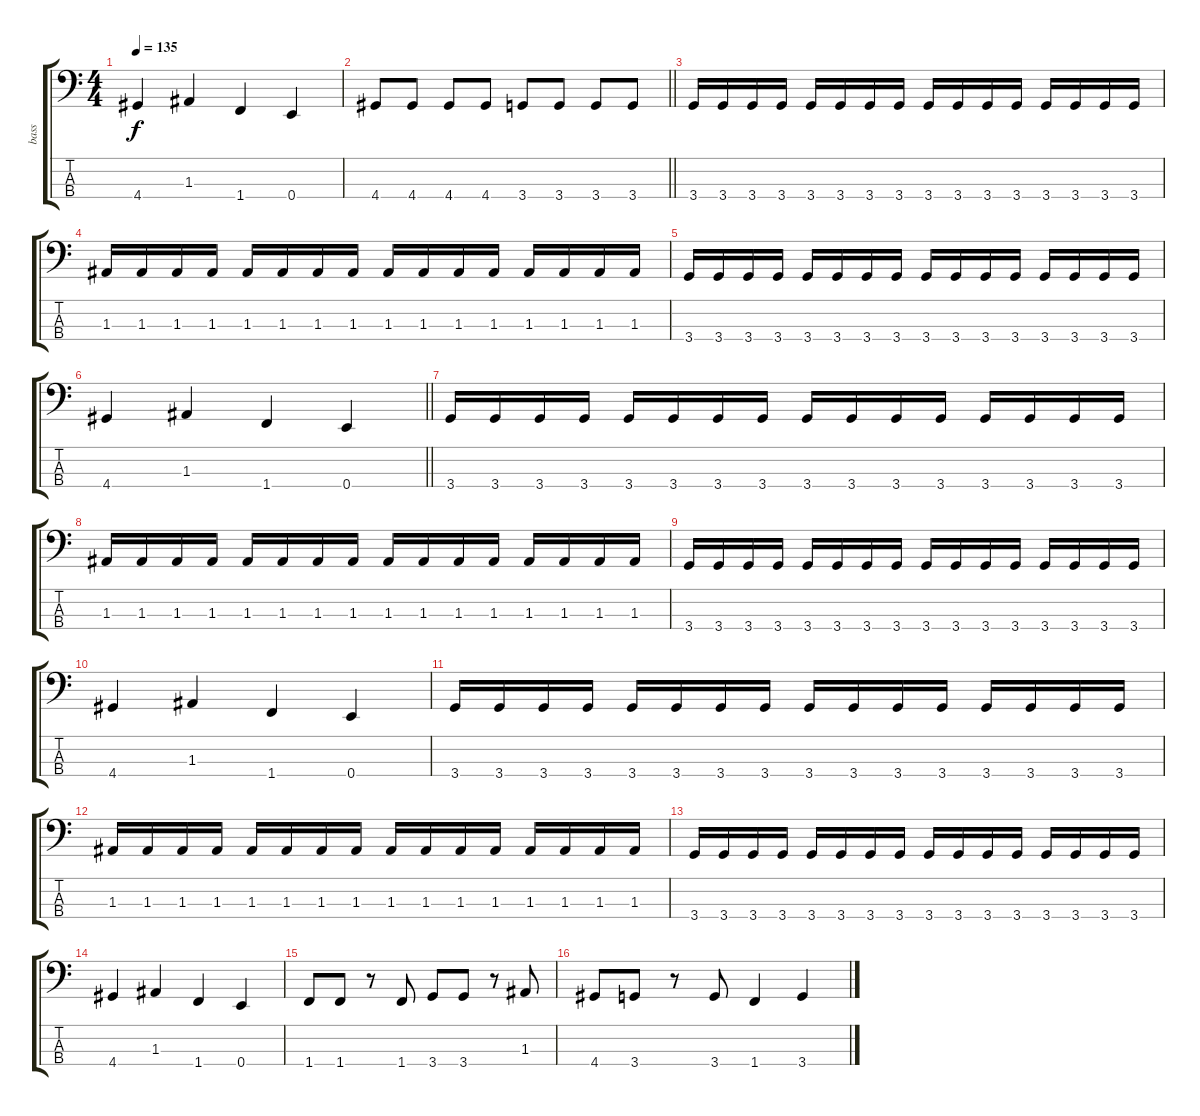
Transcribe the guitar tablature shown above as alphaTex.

\track ("bass" "bass") {instrument electricbasspick}
\staff {score tabs}
\tuning (G2 D2 A1 E1) {hide}
\ts (4 4)
\tempo 135
\clef f4
\ks c
4.4.4{dy f} 1.3.4 1.4.4 0.4.4 |
\barLineRight lightlight
4.4.8 4.4.8 4.4.8 4.4.8 3.4.8 3.4.8 3.4.8 3.4.8 |
3.4.16 3.4.16 3.4.16 3.4.16 3.4.16 3.4.16 3.4.16 3.4.16 3.4.16 3.4.16 3.4.16 3.4.16 3.4.16 3.4.16 3.4.16 3.4.16 |
1.3.16 1.3.16 1.3.16 1.3.16 1.3.16 1.3.16 1.3.16 1.3.16 1.3.16 1.3.16 1.3.16 1.3.16 1.3.16 1.3.16 1.3.16 1.3.16 |
3.4.16 3.4.16 3.4.16 3.4.16 3.4.16 3.4.16 3.4.16 3.4.16 3.4.16 3.4.16 3.4.16 3.4.16 3.4.16 3.4.16 3.4.16 3.4.16 |
\barLineRight lightlight
4.4.4 1.3.4 1.4.4 0.4.4 |
3.4.16 3.4.16 3.4.16 3.4.16 3.4.16 3.4.16 3.4.16 3.4.16 3.4.16 3.4.16 3.4.16 3.4.16 3.4.16 3.4.16 3.4.16 3.4.16 |
1.3.16 1.3.16 1.3.16 1.3.16 1.3.16 1.3.16 1.3.16 1.3.16 1.3.16 1.3.16 1.3.16 1.3.16 1.3.16 1.3.16 1.3.16 1.3.16 |
3.4.16 3.4.16 3.4.16 3.4.16 3.4.16 3.4.16 3.4.16 3.4.16 3.4.16 3.4.16 3.4.16 3.4.16 3.4.16 3.4.16 3.4.16 3.4.16 |
4.4.4 1.3.4 1.4.4 0.4.4 |
3.4.16 3.4.16 3.4.16 3.4.16 3.4.16 3.4.16 3.4.16 3.4.16 3.4.16 3.4.16 3.4.16 3.4.16 3.4.16 3.4.16 3.4.16 3.4.16 |
1.3.16 1.3.16 1.3.16 1.3.16 1.3.16 1.3.16 1.3.16 1.3.16 1.3.16 1.3.16 1.3.16 1.3.16 1.3.16 1.3.16 1.3.16 1.3.16 |
3.4.16 3.4.16 3.4.16 3.4.16 3.4.16 3.4.16 3.4.16 3.4.16 3.4.16 3.4.16 3.4.16 3.4.16 3.4.16 3.4.16 3.4.16 3.4.16 |
4.4.4 1.3.4 1.4.4 0.4.4 |
1.4.8 1.4.8 r.8 1.4.8 3.4.8 3.4.8 r.8 1.3.8 |
4.4.8 3.4.8 r.8 3.4.8 1.4.4 3.4.4
